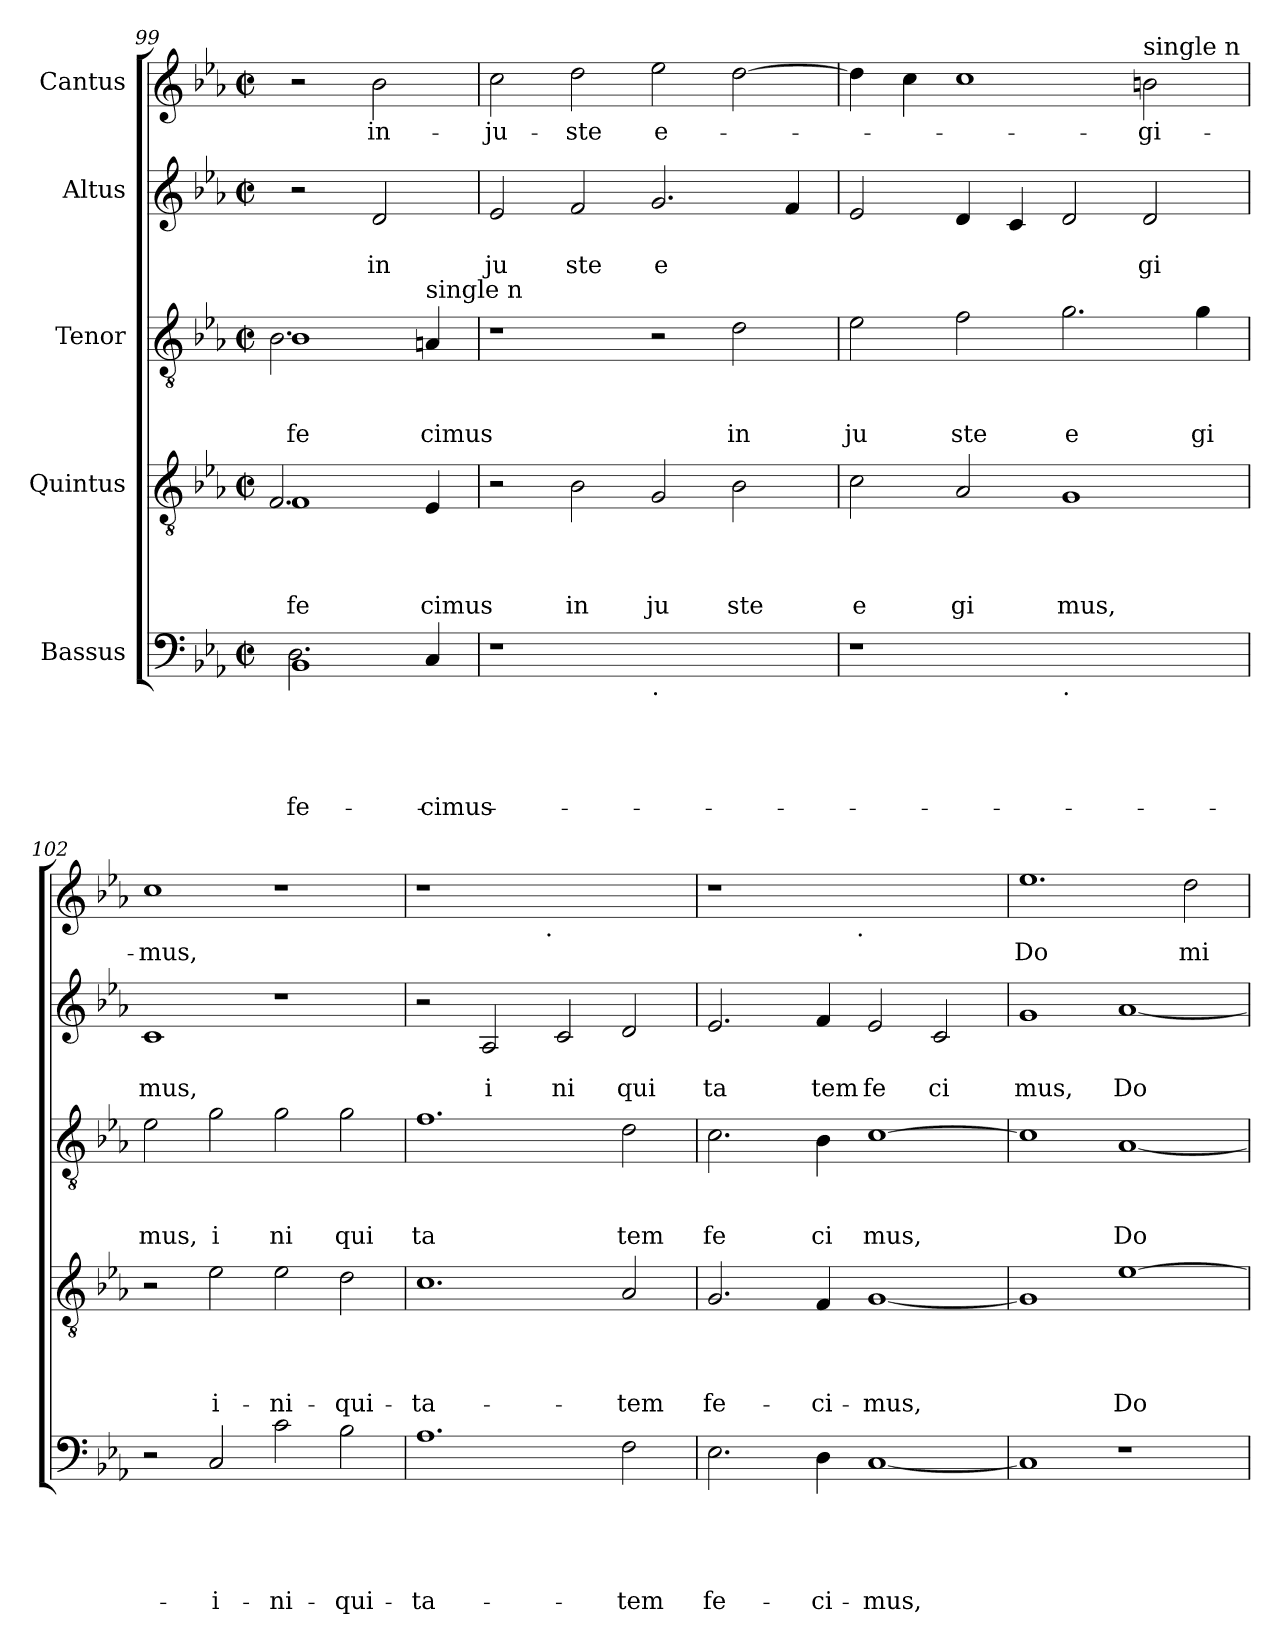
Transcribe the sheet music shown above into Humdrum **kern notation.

**kern	**text	**text	**text	**text	**text	**kern	**text	**text	**text	**text	**kern	**text	**text	**text	**kern	**text	**text	**kern	**text
*part5	*part5	*part5	*part5	*part5	*part5	*part4	*part4	*part4	*part4	*part4	*part3	*part3	*part3	*part3	*part2	*part2	*part2	*part1	*part1
*staff5	*staff5	*staff5	*staff5	*staff5	*staff5	*staff4	*staff4	*staff4	*staff4	*staff4	*staff3	*staff3	*staff3	*staff3	*staff2	*staff2	*staff2	*staff1	*staff1
*I"Bassus	*	*	*	*	*	*I"Quintus	*	*	*	*	*I"Tenor	*	*	*	*I"Altus	*	*	*I"Cantus	*
*clefF4	*	*	*	*	*	*clefGv2	*	*	*	*	*clefGv2	*	*	*	*clefG2	*	*	*clefG2	*
*k[b-e-a-]	*	*	*	*	*	*k[b-e-a-]	*	*	*	*	*k[b-e-a-]	*	*	*	*k[b-e-a-]	*	*	*k[b-e-a-]	*
*E-:	*	*	*	*	*	*E-:	*	*	*	*	*E-:	*	*	*	*E-:	*	*	*E-:	*
*M2/2	*	*	*	*	*	*M2/2	*	*	*	*	*M2/2	*	*	*	*M2/2	*	*	*M2/2	*
*met(c|)	*	*	*	*	*	*met(c|)	*	*	*	*	*met(c|)	*	*	*	*met(c|)	*	*	*met(c|)	*
=99	=99	=99	=99	=99	=99	=99	=99	=99	=99	=99	=99	=99	=99	=99	=99	=99	=99	=99	=99
*^	*	*	*	*	*	*	*	*	*	*	*	*	*	*	*	*	*	*	*
!	!	!	!	!	!	!LO:LY:b	!	!	!	!	!LO:LY:b	!	!	!	!LO:LY:b	!	!	!	!	!
*	*	*	*	*	*	*	*^	*	*	*	*	*^	*	*	*	*	*	*	*	*
1BB-	2.D\	.	.	.	.	fe-	1F	2.F/	.	.	.	fe	1B-	2.B-\	.	.	fe	2r	.	.	2r	.
!	!	!	!	!	!	!	!	!	!	!	!	!	!	!	!	!	!	!	!	!LO:LY:b	!	!LO:LY:b
.	.	.	.	.	.	.	.	.	.	.	.	.	.	.	.	.	.	2d/	.	in	2b-\	in-
!	!	!	!	!	!	!	!	!	!	!	!	!	!	!LO:TX:a:t=single n	!	!	!	!	!	!	!	!
!	!	!	!	!	!	!LO:LY:b	!	!	!	!	!	!LO:LY:b	!	!	!	!	!LO:LY:b	!	!	!	!	!
.	4C/	.	.	.	.	-cimus	.	4E-/	.	.	.	cimus	.	4A/	.	.	cimus	.	.	.	.	.
=100	=100	=100	=100	=100	=100	=100	=100	=100	=100	=100	=100	=100	=100	=100	=100	=100	=100	=100	=100	=100	=100	=100
!	!	!	!	!	!	!	!	!	!	!	!	!	!	!	!	!	!	!	!	!LO:LY:b	!	!LO:LY:b
*v	*v	*	*	*	*	*	*	*	*	*	*	*	*v	*v	*	*	*	*	*	*	*	*
*	*	*	*	*	*	*v	*v	*	*	*	*	*	*	*	*	*	*	*	*	*
1r	.	.	.	.	.	2r	.	.	.	.	1r	.	.	.	2e-/	.	ju	2cc\	-ju-
!	!	!	!	!	!	!	!	!	!	!LO:LY:b	!	!	!	!	!	!	!LO:LY:b	!	!LO:LY:b
.	.	.	.	.	.	2B-\	.	.	.	in	.	.	.	.	2f/	.	ste	2dd\	-ste
!LO:TX:b:t=.	!	!	!	!	!	!	!	!	!	!	!	!	!	!	!	!	!	!	!
!	!	!	!	!	!	!	!	!	!	!LO:LY:b	!	!	!	!	!	!	!LO:LY:b	!	!LO:LY:b
1ryy	.	.	.	.	.	2G/	.	.	.	ju	2r	.	.	.	2.g/	.	e	2ee-\	e-
!	!	!	!	!	!	!	!	!	!	!LO:LY:b	!	!	!	!LO:LY:b	!	!	!	!	!
.	.	.	.	.	.	2B-\	.	.	.	ste	2d\	.	.	in	.	.	.	[>2dd\	.
.	.	.	.	.	.	.	.	.	.	.	.	.	.	.	4f/	.	.	.	.
=101	=101	=101	=101	=101	=101	=101	=101	=101	=101	=101	=101	=101	=101	=101	=101	=101	=101	=101	=101
!	!	!	!	!	!	!	!	!	!	!LO:LY:b	!	!	!	!LO:LY:b	!	!	!	!	!
1r	.	.	.	.	.	2c\	.	.	.	e	2e-\	.	.	ju	2e-/	.	.	4dd\]	.
.	.	.	.	.	.	.	.	.	.	.	.	.	.	.	.	.	.	4cc\	.
!	!	!	!	!	!	!	!	!	!	!LO:LY:b	!	!	!	!LO:LY:b	!	!	!	!	!
.	.	.	.	.	.	2A-/	.	.	.	gi	2f\	.	.	ste	4d/	.	.	1cc	.
.	.	.	.	.	.	.	.	.	.	.	.	.	.	.	4c/	.	.	.	.
!LO:TX:b:t=.	!	!	!	!	!	!	!	!	!	!	!	!	!	!	!	!	!	!	!
!	!	!	!	!	!	!	!	!	!	!LO:LY:b	!	!	!	!LO:LY:b	!	!	!	!	!
1ryy	.	.	.	.	.	1G	.	.	.	mus,	2.g\	.	.	e	2d/	.	.	.	.
!	!	!	!	!	!	!	!	!	!	!	!	!	!	!	!	!	!	!LO:TX:a:t=single n	!
!	!	!	!	!	!	!	!	!	!	!	!	!	!	!	!	!	!LO:LY:b	!	!LO:LY:b
.	.	.	.	.	.	.	.	.	.	.	.	.	.	.	2d/	.	gi	2b\	-gi-
!	!	!	!	!	!	!	!	!	!	!	!	!	!	!LO:LY:b	!	!	!	!	!
.	.	.	.	.	.	.	.	.	.	.	4g\	.	.	gi	.	.	.	.	.
!!LO:PB:g=z
=102	=102	=102	=102	=102	=102	=102	=102	=102	=102	=102	=102	=102	=102	=102	=102	=102	=102	=102	=102
!	!	!	!	!	!	!	!	!	!	!	!	!	!	!LO:LY:b	!	!	!LO:LY:b	!	!LO:LY:b
2r	.	.	.	.	.	2r	.	.	.	.	2e-\	.	.	mus,	1c	.	mus,	1cc	-mus,
!	!	!	!	!	!LO:LY:b	!	!	!	!	!LO:LY:b	!	!	!	!LO:LY:b	!	!	!	!	!
2C/	.	.	.	.	i-	2e-\	.	.	.	i-	2g\	.	.	i	.	.	.	.	.
!	!	!	!	!	!LO:LY:b	!	!	!	!	!LO:LY:b	!	!	!	!LO:LY:b	!	!	!	!	!
2c\	.	.	.	.	-ni-	2e-\	.	.	.	-ni-	2g\	.	.	ni	1r	.	.	1r	.
!	!	!	!	!	!LO:LY:b	!	!	!	!	!LO:LY:b	!	!	!	!LO:LY:b	!	!	!	!	!
2B-\	.	.	.	.	-qui-	2d\	.	.	.	-qui-	2g\	.	.	qui	.	.	.	.	.
=103	=103	=103	=103	=103	=103	=103	=103	=103	=103	=103	=103	=103	=103	=103	=103	=103	=103	=103	=103
!	!	!	!	!	!LO:LY:b	!	!	!	!	!LO:LY:b	!	!	!	!LO:LY:b	!	!	!	!	!
*	*	*	*	*	*	*	*	*	*	*	*	*	*	*	*	*	*	*^	*
1.A-	.	.	.	.	-ta-	1.c	.	.	.	-ta-	1.f	.	.	ta	2r	.	.	1r	2ryy	.
!	!	!	!	!	!	!	!	!	!	!	!	!	!	!	!	!	!LO:LY:b	!	!	!
.	.	.	.	.	.	.	.	.	.	.	.	.	.	.	2A-/	.	i	.	4...ryy	.
!	!	!	!	!	!	!	!	!	!	!	!	!	!	!	!	!	!	!	!LO:TX:b:t=.	!
.	.	.	.	.	.	.	.	.	.	.	.	.	.	.	.	.	.	.	1ryy	.
!	!	!	!	!	!	!	!	!	!	!	!	!	!	!	!	!	!LO:LY:b	!	!	!
.	.	.	.	.	.	.	.	.	.	.	.	.	.	.	2c/	.	ni	1ryy	.	.
!	!	!	!	!	!LO:LY:b	!	!	!	!	!LO:LY:b	!	!	!	!LO:LY:b	!	!	!LO:LY:b	!	!	!
2F\	.	.	.	.	-tem	2A-/	.	.	.	-tem	2d\	.	.	tem	2d/	.	qui	.	.	.
.	.	.	.	.	.	.	.	.	.	.	.	.	.	.	.	.	.	.	32ryy	.
=104	=104	=104	=104	=104	=104	=104	=104	=104	=104	=104	=104	=104	=104	=104	=104	=104	=104	=104	=104	=104
!	!	!	!	!	!LO:LY:b	!	!	!	!	!LO:LY:b	!	!	!	!LO:LY:b	!	!	!LO:LY:b	!	!	!
2.E-\	.	.	.	.	fe-	2.G/	.	.	.	fe-	2.c\	.	.	fe	2.e-/	.	ta	1r	2ryy	.
.	.	.	.	.	.	.	.	.	.	.	.	.	.	.	.	.	.	.	4...ryy	.
!	!	!	!	!	!LO:LY:b	!	!	!	!	!LO:LY:b	!	!	!	!LO:LY:b	!	!	!LO:LY:b	!	!	!
4D\	.	.	.	.	-ci-	4F/	.	.	.	-ci-	4B-\	.	.	ci	4f/	.	tem	.	.	.
!	!	!	!	!	!	!	!	!	!	!	!	!	!	!	!	!	!	!	!LO:TX:b:t=.	!
.	.	.	.	.	.	.	.	.	.	.	.	.	.	.	.	.	.	.	1ryy	.
!	!	!	!	!	!LO:LY:b	!	!	!	!	!LO:LY:b	!	!	!	!LO:LY:b	!	!	!LO:LY:b	!	!	!
[<1C	.	.	.	.	-mus,	[<1G	.	.	.	-mus,	[>1c	.	.	mus,	2e-/	.	fe	1ryy	.	.
!	!	!	!	!	!	!	!	!	!	!	!	!	!	!	!	!	!LO:LY:b	!	!	!
.	.	.	.	.	.	.	.	.	.	.	.	.	.	.	2c/	.	ci	.	.	.
.	.	.	.	.	.	.	.	.	.	.	.	.	.	.	.	.	.	.	32ryy	.
=105	=105	=105	=105	=105	=105	=105	=105	=105	=105	=105	=105	=105	=105	=105	=105	=105	=105	=105	=105	=105
!	!	!	!	!	!	!	!	!	!	!	!	!	!	!	!	!	!LO:LY:b	!	!	!LO:LY:b
*	*	*	*	*	*	*	*	*	*	*	*	*	*	*	*	*	*	*v	*v	*
1C]	.	.	.	.	.	1G]	.	.	.	.	1c]	.	.	.	1g	.	mus,	1.ee-	Do
!	!	!	!	!	!	!	!	!	!	!LO:LY:b	!	!	!	!LO:LY:b	!	!	!LO:LY:b	!	!
1r	.	.	.	.	.	[>1e-	.	.	.	Do-	[<1A-	.	.	Do	[<1a-	.	Do	.	.
!	!	!	!	!	!	!	!	!	!	!	!	!	!	!	!	!	!	!	!LO:LY:b
.	.	.	.	.	.	.	.	.	.	.	.	.	.	.	.	.	.	2dd\	mi
=	=	=	=	=	=	=	=	=	=	=	=	=	=	=	=	=	=	=	=
*-	*-	*-	*-	*-	*-	*-	*-	*-	*-	*-	*-	*-	*-	*-	*-	*-	*-	*-	*-
